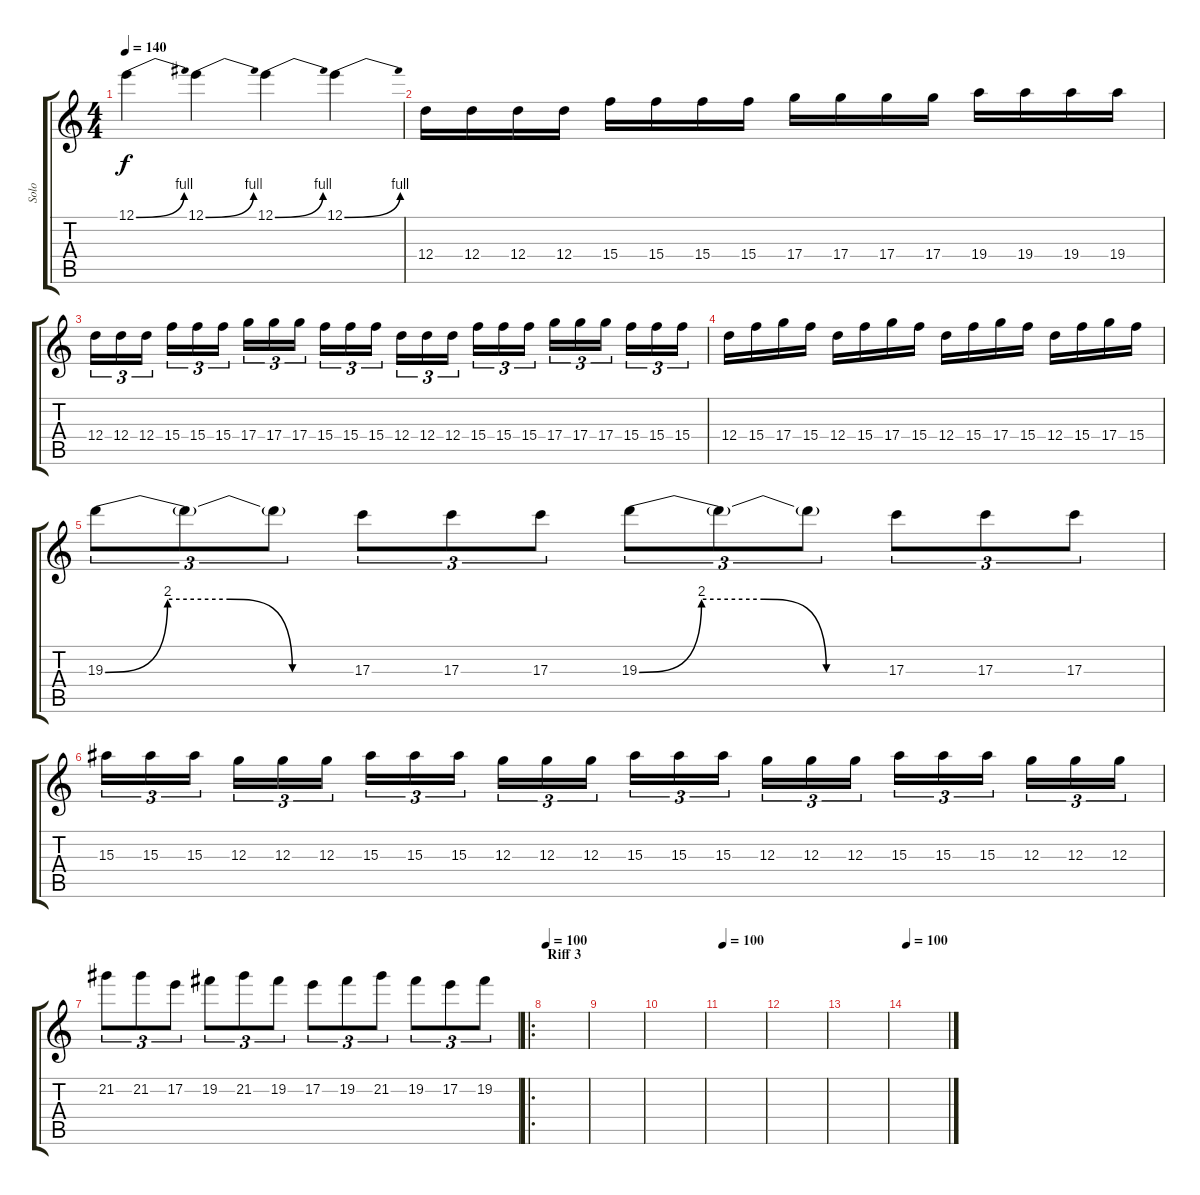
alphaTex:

\track ("Solo" "Solo") {instrument distortionguitar}
\staff {score tabs}
\tuning (E4 B3 G3 D3 A2 E2) {hide}
\ts (4 4)
\tempo 140
\clef g2
\ks c
12.1{be (bend 0 0 60 4)}.4{dy f} 12.1{be (bend 0 0 60 4)}.4 12.1{be (bend 0 0 60 4)}.4 12.1{be (bend 0 0 60 4)}.4 |
12.4.16 12.4.16 12.4.16 12.4.16 15.4.16 15.4.16 15.4.16 15.4.16 17.4.16 17.4.16 17.4.16 17.4.16 19.4.16 19.4.16 19.4.16 19.4.16 |
12.4.16{tu (3 2)} 12.4.16{tu (3 2)} 12.4.16{tu (3 2)} 15.4.16{tu (3 2)} 15.4.16{tu (3 2)} 15.4.16{tu (3 2)} 17.4.16{tu (3 2)} 17.4.16{tu (3 2)} 17.4.16{tu (3 2)} 15.4.16{tu (3 2)} 15.4.16{tu (3 2)} 15.4.16{tu (3 2)} 12.4.16{tu (3 2)} 12.4.16{tu (3 2)} 12.4.16{tu (3 2)} 15.4.16{tu (3 2)} 15.4.16{tu (3 2)} 15.4.16{tu (3 2)} 17.4.16{tu (3 2)} 17.4.16{tu (3 2)} 17.4.16{tu (3 2)} 15.4.16{tu (3 2)} 15.4.16{tu (3 2)} 15.4.16{tu (3 2)} |
12.4.16 15.4.16 17.4.16 15.4.16 12.4.16 15.4.16 17.4.16 15.4.16 12.4.16 15.4.16 17.4.16 15.4.16 12.4.16 15.4.16 17.4.16 15.4.16 |
19.3{be (custom 0 0 15 8 30 8 45 0 60 0)}.8{tu (3 2)} 19.3{t}.8{tu (3 2)} 19.3{t}.8{tu (3 2)} 17.3.8{tu (3 2)} 17.3.8{tu (3 2)} 17.3.8{tu (3 2)} 19.3{be (custom 0 0 15 8 30 8 45 0 60 0)}.8{tu (3 2)} 19.3{t}.8{tu (3 2)} 19.3{t}.8{tu (3 2)} 17.3.8{tu (3 2)} 17.3.8{tu (3 2)} 17.3.8{tu (3 2)} |
15.3.16{tu (3 2)} 15.3.16{tu (3 2)} 15.3.16{tu (3 2)} 12.3.16{tu (3 2)} 12.3.16{tu (3 2)} 12.3.16{tu (3 2)} 15.3.16{tu (3 2)} 15.3.16{tu (3 2)} 15.3.16{tu (3 2)} 12.3.16{tu (3 2)} 12.3.16{tu (3 2)} 12.3.16{tu (3 2)} 15.3.16{tu (3 2)} 15.3.16{tu (3 2)} 15.3.16{tu (3 2)} 12.3.16{tu (3 2)} 12.3.16{tu (3 2)} 12.3.16{tu (3 2)} 15.3.16{tu (3 2)} 15.3.16{tu (3 2)} 15.3.16{tu (3 2)} 12.3.16{tu (3 2)} 12.3.16{tu (3 2)} 12.3.16{tu (3 2)} |
21.2.8{tu (3 2)} 21.2.8{tu (3 2)} 17.2.8{tu (3 2)} 19.2.8{tu (3 2)} 21.2.8{tu (3 2)} 19.2.8{tu (3 2)} 17.2.8{tu (3 2)} 19.2.8{tu (3 2)} 21.2.8{tu (3 2)} 19.2.8{tu (3 2)} 17.2.8{tu (3 2)} 19.2.8{tu (3 2)} |
\ro
\section ("" "Riff 3")
\tempo 100
|
|
|
\tempo 100
|
|
|
\tempo 100
